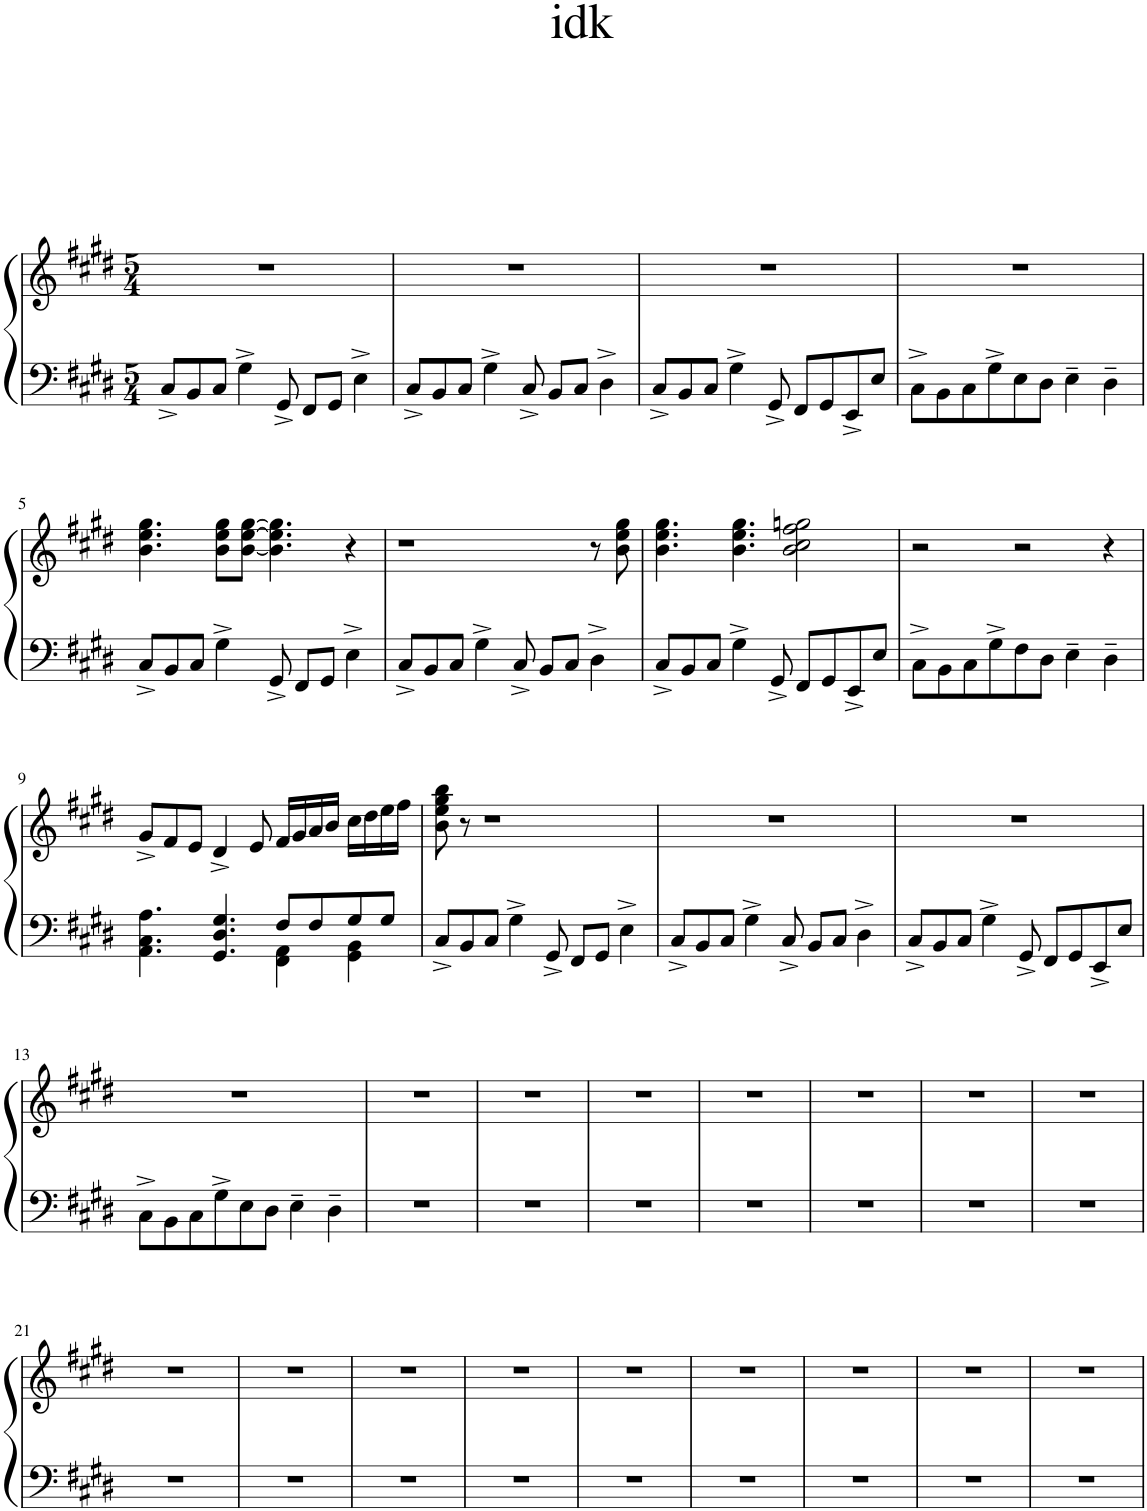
**kern	**kern
*part1	*part1
*staff2	*staff1
*I"Piano	*
*I'Pno.	*
*clefF4	*clefG2
*k[f#c#g#d#]	*k[f#c#g#d#]
*M5/4	*M5/4
=1	=1
8C#^/L	4%5r
8BB/	.
8C#/J	.
4G#^\	.
8GG#^/	.
8FF#/L	.
8GG#/J	.
4E^\	.
=2	=2
8C#^/L	4%5r
8BB/	.
8C#/J	.
4G#^\	.
8C#^/	.
8BB/L	.
8C#/J	.
4D#^\	.
=3	=3
8C#^/L	4%5r
8BB/	.
8C#/J	.
4G#^\	.
8GG#^/	.
8FF#/L	.
8GG#/	.
8EE^/	.
8E/J	.
=4	=4
8C#^\L	4%5r
8BB\	.
8C#\	.
8G#^\	.
8E\	.
8D#\J	.
4E~\	.
4D#~\	.
!!LO:LB:g=z
=5	=5
8C#^/L	4.b\ 4.ee\ 4.gg#\
8BB/	.
8C#/J	.
4G#^\	8b\ 8ee\ 8gg#\L
.	[8b\ [8ee\ [8gg#\J
8GG#^/	4.b\] 4.ee\] 4.gg#\]
8FF#/L	.
8GG#/J	.
4E^\	4r
=6	=6
8C#^/L	1r
8BB/	.
8C#/J	.
4G#^\	.
8C#^/	.
8BB/L	.
8C#/J	.
4D#^\	8r
.	8b\ 8ee\ 8gg#\
=7	=7
8C#^/L	4.b\ 4.ee\ 4.gg#\
8BB/	.
8C#/J	.
4G#^\	4.b\ 4.ee\ 4.gg#\
8GG#^/	.
8FF#/L	2b\ 2cc#\ 2ff#\ 2ggn\
8GG#/	.
8EE^/	.
8E/J	.
=8	=8
8C#^\L	2r
8BB\	.
8C#\	.
8G#^\	.
8F#\	2r
8D#\J	.
4E~\	.
4D#~\	4r
!!LO:LB:g=z
=9	=9
*^	*
4.AA\ 4.C#\ 4.A\	2.ryy	8g#^/L
.	.	8f#/
.	.	8e/J
4.GG#/ 4.D#/ 4.G#/	.	4d#^/
.	.	8e/
8F#/L	4FF#\ 4AA\	16f#/LL
.	.	16g#/
8F#/	.	16a/
.	.	16b/JJ
8G#/	4GG#\ 4BB\	16cc#\LL
.	.	16dd#\
8G#/J	.	16ee\
.	.	16ff#\JJ
*v	*v	*
=10	=10
8C#^/L	8b\ 8ee\ 8gg#\ 8bb\
8BB/	8r
8C#/J	1r
4G#^\	.
8GG#^/	.
8FF#/L	.
8GG#/J	.
4E^\	.
=11	=11
8C#^/L	4%5r
8BB/	.
8C#/J	.
4G#^\	.
8C#^/	.
8BB/L	.
8C#/J	.
4D#^\	.
=12	=12
8C#^/L	4%5r
8BB/	.
8C#/J	.
4G#^\	.
8GG#^/	.
8FF#/L	.
8GG#/	.
8EE^/	.
8E/J	.
!!LO:LB:g=z
=13	=13
8C#^\L	4%5r
8BB\	.
8C#\	.
8G#^\	.
8E\	.
8D#\J	.
4E~\	.
4D#~\	.
=14	=14
4%5r	4%5r
=15	=15
4%5r	4%5r
=16	=16
4%5r	4%5r
=17	=17
4%5r	4%5r
=18	=18
4%5r	4%5r
=19	=19
4%5r	4%5r
=20	=20
4%5r	4%5r
!!LO:LB:g=z
=21	=21
4%5r	4%5r
=22	=22
4%5r	4%5r
=23	=23
4%5r	4%5r
=24	=24
4%5r	4%5r
=25	=25
4%5r	4%5r
=26	=26
4%5r	4%5r
=27	=27
4%5r	4%5r
=28	=28
4%5r	4%5r
=29	=29
4%5r	4%5r
=	=
*-	*-
